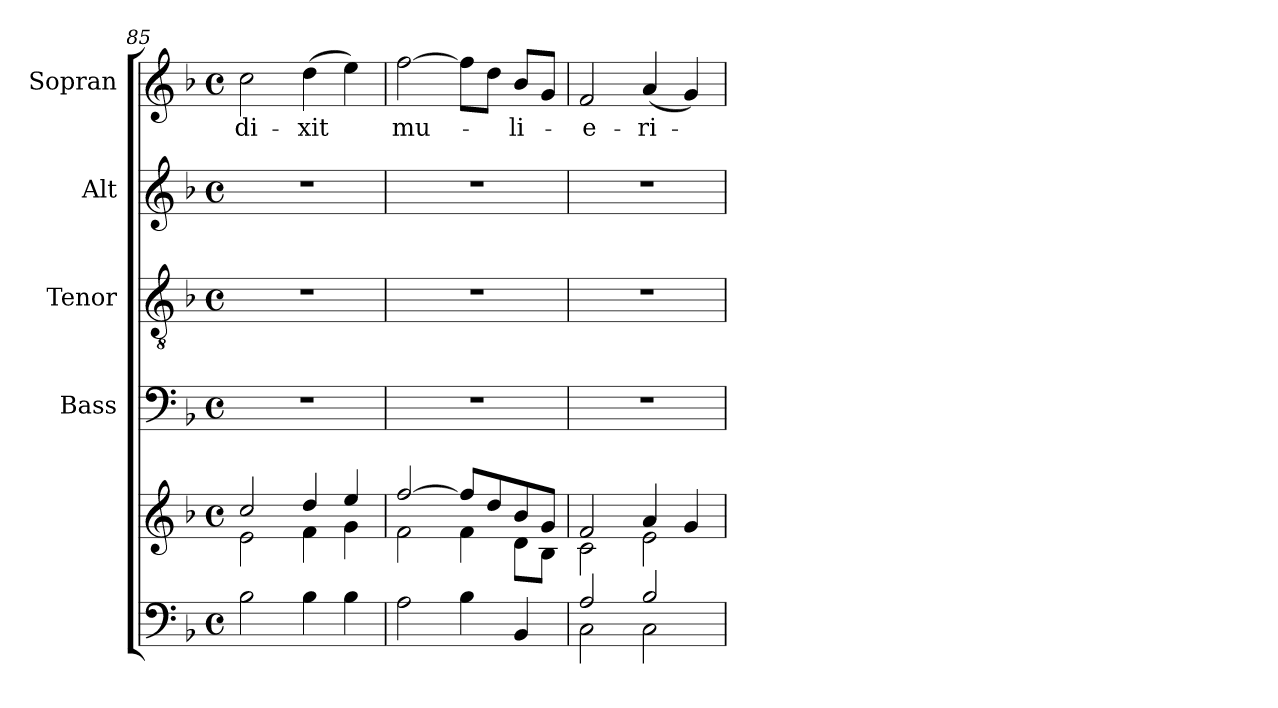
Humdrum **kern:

**kern	**kern	**kern	**kern	**kern	**kern	**text
*part5	*part5	*part4	*part3	*part2	*part1	*part1
*staff6	*staff5	*staff4	*staff3	*staff2	*staff1	*staff1
*	*	*I"Bass	*I"Tenor	*I"Alt	*I"Sopran	*
*	*	*I'B.	*I'T.	*I'A.	*I'S.	*
*clefF4	*clefG2	*clefF4	*clefGv2	*clefG2	*clefG2	*
*k[b-]	*k[b-]	*k[b-]	*k[b-]	*k[b-]	*k[b-]	*
*F:	*F:	*F:	*F:	*F:	*F:	*
*M4/4	*M4/4	*M4/4	*M4/4	*M4/4	*M4/4	*
*met(c)	*met(c)	*met(c)	*met(c)	*met(c)	*met(c)	*
=85	=85	=85	=85	=85	=85	=85
*	*^	*	*	*	*	*
!	!	!	!	!	!	!	!LO:LY:b
2B-\	2cc/	2e\	1r	1r	1r	2cc\	di-
!	!	!	!	!	!	!	!LO:LY:b
4B-\	4dd/	4f\	.	.	.	(>4dd\	-xit
4B-\	4ee/	4g\	.	.	.	4ee\)	.
=86	=86	=86	=86	=86	=86	=86	=86
!	!	!	!	!	!	!	!LO:LY:b
2A\	[>2ff/	2f\	1r	1r	1r	[2ff\	mu-
4B-\	8ff/L]	4f\	.	.	.	8ff\L]	.
.	8dd/	.	.	.	.	8dd\J	.
!	!	!	!	!	!	!	!LO:LY:b
4BB-/	8b-/	8d\L	.	.	.	8b-/L	-li-
.	8g/J	8B-\J	.	.	.	8g/J	.
=87	=87	=87	=87	=87	=87	=87	=87
*^	*	*	*	*	*	*	*
!	!	!	!	!	!	!	!	!LO:LY:b
2A/	2C\	2f/	2c\	1r	1r	1r	2f/	-e-
!	!	!	!	!	!	!	!	!LO:LY:b
2B-/	2C\	4a/	2e\	.	.	.	(<4a/	-ri-
.	.	4g/	.	.	.	.	4g/)	.
*v	*v	*	*	*	*	*	*	*
*	*v	*v	*	*	*	*	*
=	=	=	=	=	=	=
*-	*-	*-	*-	*-	*-	*-
